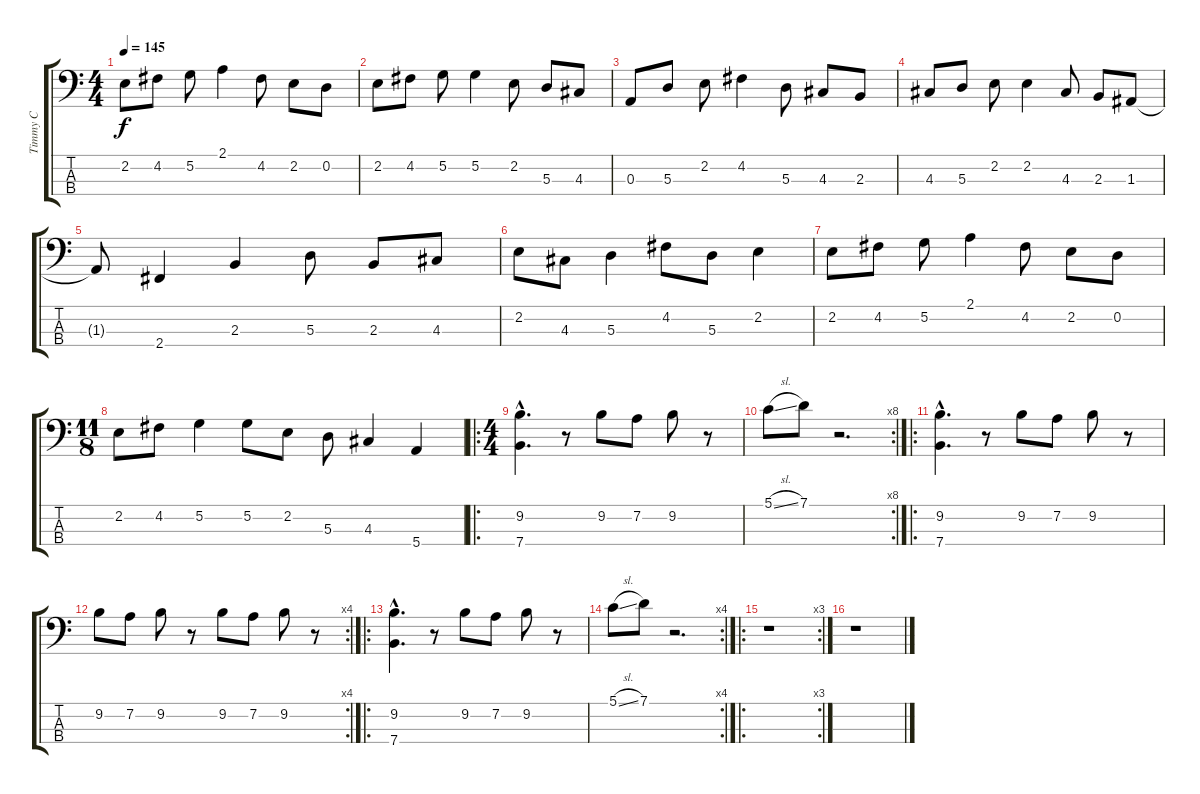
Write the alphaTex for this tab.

\track ("Timmy C" "Timmy C") {instrument electricbasspick}
\staff {score tabs}
\tuning (G2 D2 A1 E1) {hide}
\ts (4 4)
\tempo 145
\clef f4
\ks c
2.2.8{dy f instrument electricbasspick} 4.2.8 5.2.8 2.1.4 4.2.8 2.2.8 0.2.8 |
2.2.8 4.2.8 5.2.8 5.2.4 2.2.8 5.3.8 4.3.8 |
0.3.8 5.3.8 2.2.8 4.2.4 5.3.8 4.3.8 2.3.8 |
4.3.8 5.3.8 2.2.8 2.2.4 4.3.8 2.3.8 1.3.8 |
1.3{t}.8 2.4.4 2.3.4 5.3.8 2.3.8 4.3.8 |
2.2.8 4.3.8 5.3.4 4.2.8 5.3.8 2.2.4 |
2.2.8 4.2.8 5.2.8 2.1.4 4.2.8 2.2.8 0.2.8 |
\ts (11 8)
2.2.8 4.2.8 5.2.4 5.2.8 2.2.8 5.3.8 4.3.4 5.4.4 |
\ro
\ts (4 4)
(9.2{hac} 7.4{hac}).4{d instrument synthbrass1} r.8 9.2.8 7.2.8 9.2.8 r.8 |
\rc 8
5.1{sl}.8 7.1.8 r.2{d} |
\ro
(9.2{hac} 7.4{hac}).4{d} r.8 9.2.8 7.2.8 9.2.8 r.8 |
\rc 4
9.2.8 7.2.8 9.2.8 r.8 9.2.8 7.2.8 9.2.8 r.8 |
\ro
(9.2{hac} 7.4{hac}).4{d} r.8 9.2.8 7.2.8 9.2.8 r.8 |
\rc 4
5.1{sl}.8 7.1.8 r.2{d} |
\ro
\rc 3
r.1 |
r.1
